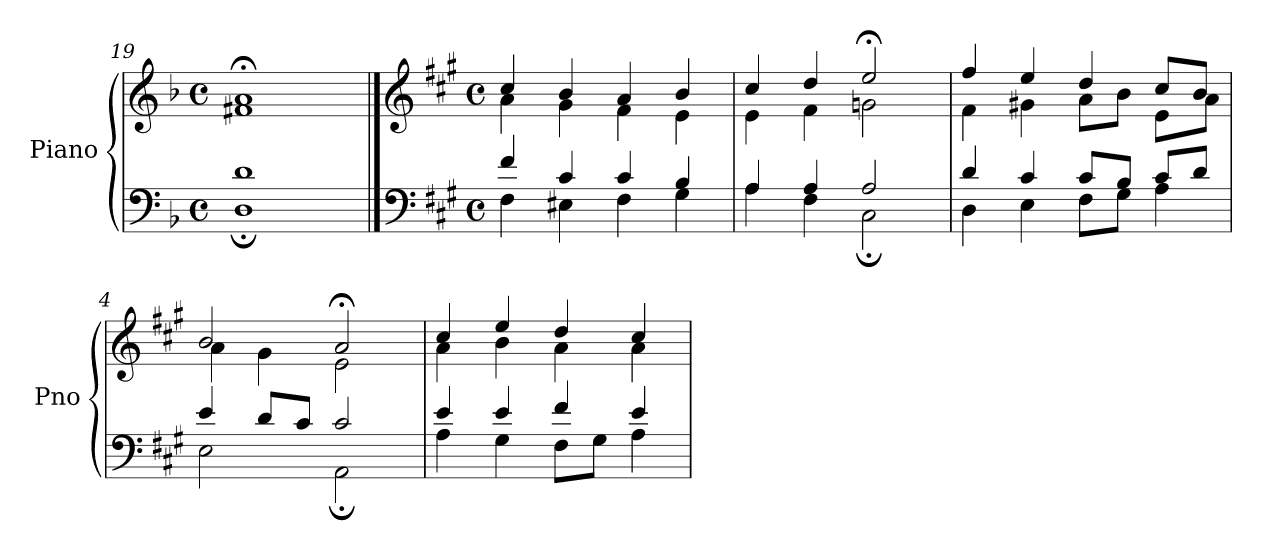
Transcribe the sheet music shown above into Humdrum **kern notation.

**kern	**kern
*part1	*part1
*staff2	*staff1
*I"Piano	*
*I'Pno	*
*clefF4	*clefG2
*k[b-]	*k[b-]
*M4/4	*M4/4
*met(c)	*met(c)
=19	=19
*^	*^
1d	1D;	1a;<	1f#X
==1	==1	==1	==1
*clefF4	*	*clefG2	*
*k[f#c#g#]	*	*k[f#c#g#]	*
*M4/4	*	*M4/4	*
*met(c)	*	*met(c)	*
4f#/	4F#\	4cc#/	4a\
4c#/	4E#X\	4b/	4g#\
4c#/	4F#\	4a/	4f#\
4B/	4G#\	4b/	4e\
=2	=2	=2	=2
4A/	4A\	4cc#/	4e\
4A/	4F#\	4dd/	4f#\
2A/	2C#;\	2ee;</	2gn\
=3	=3	=3	=3
4d/	4D\	4ff#/	4f#\
4c#/	4E\	4ee/	4g#X\
8c#/L	8F#\L	4dd/	8a\L
8B/J	8G#\J	.	8b\J
8c#/L	4A\	8cc#/L	8e\L
8d/J	.	8b/J	8a\J
=4	=4	=4	=4
4e/	2E\	2b/	4a\
8d/L	.	.	4g#\
8c#/J	.	.	.
2c#/	2AA;\	2a;</	2e\
=5	=5	=5	=5
4e/	4A\	4cc#/	4a\
4e/	4G#\	4ee/	4b\
4f#/	8F#\L	4dd/	4a\
.	8G#\J	.	.
4e/	4A\	4cc#/	4a\
*v	*v	*	*
*	*v	*v
=	=
*-	*-
